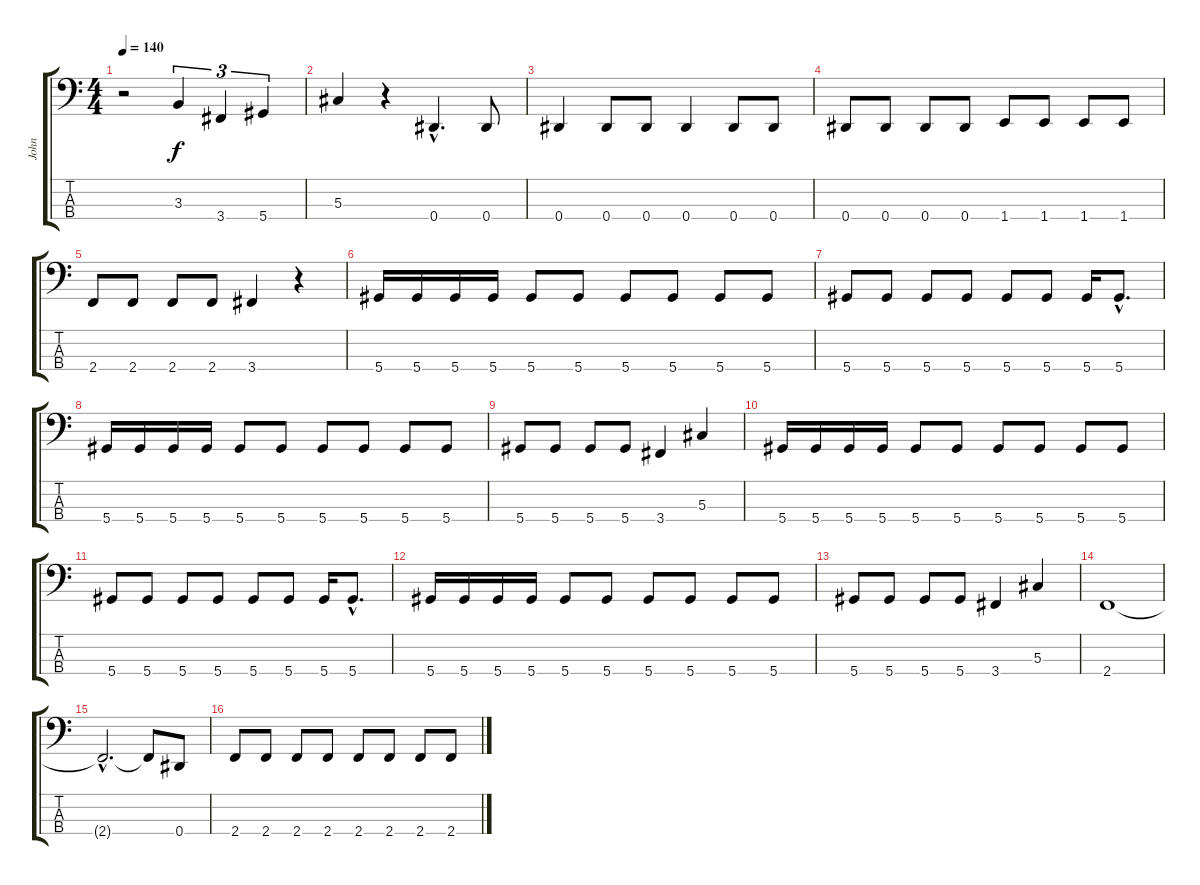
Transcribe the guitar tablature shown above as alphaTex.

\track ("John" "John") {instrument electricbassfinger}
\staff {score tabs}
\tuning (Gb2 Db2 Ab1 Eb1) {hide}
\ts (4 4)
\tempo 140
\clef f4
\ks c
r.2{dy f} 3.3.4{tu (3 2)} 3.4.4{tu (3 2)} 5.4.4{tu (3 2)} |
5.3.4 r.4 0.4{hac}.4{d} 0.4.8 |
0.4.4 0.4.8 0.4.8 0.4.4 0.4.8 0.4.8 |
0.4.8 0.4.8 0.4.8 0.4.8 1.4.8 1.4.8 1.4.8 1.4.8 |
2.4.8 2.4.8 2.4.8 2.4.8 3.4.4 r.4 |
5.4.16 5.4.16 5.4.16 5.4.16 5.4.8 5.4.8 5.4.8 5.4.8 5.4.8 5.4.8 |
5.4.8 5.4.8 5.4.8 5.4.8 5.4.8 5.4.8 5.4.16 5.4{hac}.8{d} |
5.4.16 5.4.16 5.4.16 5.4.16 5.4.8 5.4.8 5.4.8 5.4.8 5.4.8 5.4.8 |
5.4.8 5.4.8 5.4.8 5.4.8 3.4.4 5.3.4 |
5.4.16 5.4.16 5.4.16 5.4.16 5.4.8 5.4.8 5.4.8 5.4.8 5.4.8 5.4.8 |
5.4.8 5.4.8 5.4.8 5.4.8 5.4.8 5.4.8 5.4.16 5.4{hac}.8{d} |
5.4.16 5.4.16 5.4.16 5.4.16 5.4.8 5.4.8 5.4.8 5.4.8 5.4.8 5.4.8 |
5.4.8 5.4.8 5.4.8 5.4.8 3.4.4 5.3.4 |
2.4.1 |
2.4{hac t}.2{d} 2.4{t}.8 0.4.8 |
2.4.8 2.4.8 2.4.8 2.4.8 2.4.8 2.4.8 2.4.8 2.4.8
